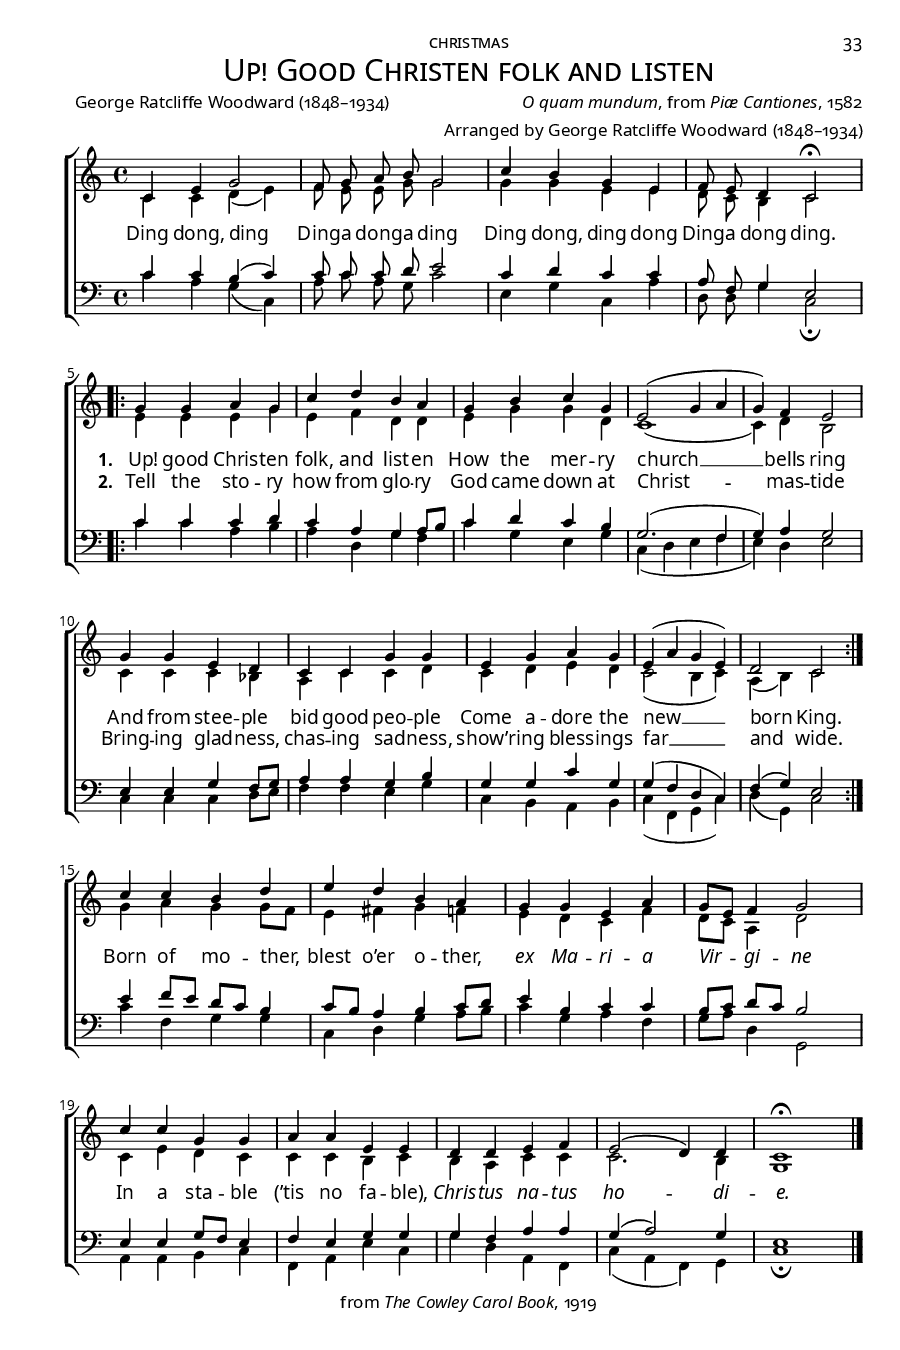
\version "2.14.2"
\include "util.ly"
 \header {
  title = \markup{\override #'(font-name . "Garamond Premr Pro Smbd Subh"){ \abs-fontsize #15 \smallCapsOldStyle"Up! Good Christen folk and listen"}}
  poet = \markup\oldStyleNum"George Ratcliffe Woodward (1848–1934)"
  composer = \markup \concat{ \italic "O quam mundum" ", from " \italic "Piæ Cantiones" \oldStyleNum", 1582"}
  arranger = \markup\oldStyleNum"Arranged by George Ratcliffe Woodward (1848–1934)"
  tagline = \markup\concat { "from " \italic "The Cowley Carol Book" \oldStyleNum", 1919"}
}
\paper {
  %print-all-headers = ##f
  paper-height = 9\in
  paper-width = 6\in
  indent = 0\in
  %system-system-spacing = #'((basic-distance . 10) (padding . 0))
  system-system-spacing =
    #'((basic-distance . 0)
       (minimum-distance . 0)
       (padding . -5.35)
       (stretchability . 100))
  ragged-last-bottom = ##f
  ragged-bottom = ##f
  two-sided = ##t
  inner-margin = 0.5\in
  outer-margin = 0.25\in
  top-margin = 0.25\in
  bottom-margin = 0.25\in
  first-page-number = #033
  print-first-page-number = ##t
  headerLine = \markup{ \smallCapsOldStyle"christmas"}
  oddHeaderMarkup = \markup\fill-line{
     \abs-fontsize #8.5
     \combine 
        \fill-line{"" \on-the-fly #print-page-number-check-first
        \oldStylePageNum""
        }
        \fill-line{\headerLine}
  }
  evenHeaderMarkup = \markup {
     \abs-fontsize #8.5
     \combine
        \on-the-fly #print-page-number-check-first
        \oldStylePageNum""
        \fill-line{\headerLine}
  }
}
#(set-global-staff-size 15) \paper{ #(define fonts (make-pango-font-tree "GoudyOlSt BT" "Garamond Premier Pro" "Garamond Premier Pro" (/ 15 20))) }
global = {
  \key c \major
  \time 4/4
  \autoBeamOff
}

sopMusic = \relative c' {
  c4 e g2 |
  f8 g a b g2 |
  c4 b g e |
  f8 e d4 c2\fermata \break
  \repeat volta 2 {
    g'4 g a g |
    
    c d b a |
    g b c g |
    e2( g4 a |
    g) f e2 |
    g4 g e d |
    c c g' g |
    
    e g a g |
    e( a g e) |
    d2 c |
  } \break
  c'4 c b d |
  e d b a |
  g g e a |
  
  g8[ e] f4 g2 |
  c4 c g g |
  a a e e |
  d d e f |
  e2( d4) d |
  c1\fermata \bar "|."
}
sopWords = \lyricmode {
  
}

altoMusic = \relative c' {
  c4 c d( e) |
  f8 e e g g2 |
  g4 g e e |
  d8 c b4 c2 |
  e4 e e g |
  
  e f d d |
  e g g d |
  c1( |
  c4) d b2 |
  c4 c c bes |
  a c c d |
  
  c d e d |
  c2( b4 c) |
  a( b) c2 |
  g'4 a g g8[ f] |
  e4 fis g f |
  e d c f |
  
  d8[ c] a4 d2 |
  c4 e d c |
  c c b c |
  b a c c |
  c2. b4 |
  g1 \bar "|."
}
altoWords = \lyricmode {
  \dropLyricsV
  Ding dong, ding
  Ding -- a dong -- a ding
  Ding dong, ding dong
  Ding -- a dong ding.
  
  \set stanza = #"1. "
  Up! good Chris -- ten folk, and list -- en
  How the mer -- ry church __ bells ring
  And from stee -- ple bid good peo -- ple
  Come a -- dore the new __ born King.
  
  \raiseLyrics
  Born of mo -- ther, blest o’er o -- ther,
  \markup\italic ex \markup\italic Ma -- \markup\italic ri -- \markup\italic a
  \markup\italic Vir -- \markup\italic gi -- \markup\italic ne
  In a sta -- ble "(’tis" no fa -- ble),
  \markup\italic Chris -- \markup\italic tus \markup\italic na -- \markup\italic tus \markup\italic ho -- \markup\italic di -- \markup\italic e.
}
altoWordsII = \lyricmode {
  \dropLyricsV
%\markup\italic 
  \repeat unfold 16 {\skip1}
  \set stanza = #"2. "
  Tell the sto -- ry how from glo -- ry
  God came down at Christ -- mas -- tide
  Bring -- ing glad -- ness, chas -- ing sad -- ness,
  show’r -- ing bless -- ings far __ and wide.
}
altoWordsIII = \lyricmode {
  \set stanza = #"3. "
  \set ignoreMelismata = ##t
}
altoWordsIV = \lyricmode {
  \set stanza = #"4. "
  \set ignoreMelismata = ##t
}
altoWordsV = \lyricmode {
  \set stanza = #"5. "
  \set ignoreMelismata = ##t
}
altoWordsVI = \lyricmode {
  \set stanza = #"6. "
  \set ignoreMelismata = ##t
}
tenorMusic = \relative c' {
  c4 c b( c) |
  c8 c c d e2 |
  c4 d c c |
  a8 f g4 e2 |
  c'4 c c d |
  
  c a g a8[ b] |
  c4 d c b |
  g2.( f4 |
  g) a g2 |
  e4 e g f8[ g] |
  a4 a g b |
  
  g g c g |
  g( f d c) |
  f( g) e2 |
  e'4 f8[ e] d[ c] b4 |
  c8[ b] a4 b c8[ d] |
  e4 b c c |
  
  b8[ c] d[ c] b2 |
  e,4 e g8[ f] e4 |
  f e g g |
  g f a a |
  g( a2) g4 |
  e1 \bar "|."
}
tenorWords = \lyricmode {

}

bassMusic = \relative c {
  c'4 a g( c,) |
  a'8 c a g c2 |
  e,4 g c, a' |
  d,8 d g4 c,2\fermata |
  c'4 c a b |
  
  a d, g f |
  c' g e g |
  c,( d e f |
  e) d e2 |
  c4 c c d8[ e] |
  f4 f e g |
  
  c, b a b |
  c( f, g c) |
  d( g,) c2 |
  c'4 f, g g |
  c, d g a8[ b] |
  c4 g a f |
  
  g8[ a] d,4 g,2 |
  a4 a b c |
  f, a e' c |
  g' d a f |
  c'( a f) g |
  c1\fermata \bar "|."
}
bassWords = \lyricmode {

}

pianoRH = \relative c' {
  
}
pianoLH = \relative c' {
  
}

\score {
  <<
   \new ChoirStaff <<
    \new Staff = women <<
      \new Voice = "sopranos" { \voiceOne << \global \sopMusic >> }
      \new Voice = "altos" { \voiceTwo << \global \altoMusic >> }
    >>
    \new Lyrics \with { alignAboveContext = #"women" \override VerticalAxisGroup #'nonstaff-relatedstaff-spacing = #'((basic-distance . 1))} \lyricsto "sopranos" \sopWords
    \new Lyrics = "altosVI"  \with { alignBelowContext = #"women" } \lyricsto "altos" \altoWordsVI
    \new Lyrics = "altosV"  \with { alignBelowContext = #"women" } \lyricsto "altos" \altoWordsV
    \new Lyrics = "altosIV"  \with { alignBelowContext = #"women" } \lyricsto "altos" \altoWordsIV
    \new Lyrics = "altosIII"  \with { alignBelowContext = #"women" } \lyricsto "altos" \altoWordsIII
    \new Lyrics = "altosII"  \with { alignBelowContext = #"women" } \lyricsto "altos" \altoWordsII
    \new Lyrics = "altos"  \with { alignBelowContext = #"women" } \lyricsto "altos" \altoWords
   \new Staff = men <<
      \clef bass
      \new Voice = "tenors" { \voiceOne << \global \tenorMusic >> }
      \new Voice = "basses" { \voiceTwo << \global \bassMusic >> }
    >>
    \new Lyrics \with { alignAboveContext = #"men" \override VerticalAxisGroup #'nonstaff-relatedstaff-spacing = #'((basic-distance . 1)) } \lyricsto "tenors" \tenorWords
    \new Lyrics \with { alignBelowContext = #"men" \override VerticalAxisGroup #'nonstaff-relatedstaff-spacing = #'((basic-distance . 1)) } \lyricsto "basses" \bassWords
  >>
%    \new PianoStaff << \new Staff { \new Voice { \pianoRH } } \new Staff { \clef "bass" \pianoLH } >>
  >>
  \layout {
    \context {
      \Score
      %\override SpacingSpanner #'base-shortest-duration = #(ly:make-moment 1 8)
      %\override SpacingSpanner #'common-shortest-duration = #(ly:make-moment 1 4)
    }
    \context {
      % Remove all empty staves
      % \Staff \RemoveEmptyStaves \override VerticalAxisGroup #'remove-first = ##t
    }
    \context {
      \Lyrics
      \override LyricText #'X-offset = #center-on-word
    }
  }
  \midi {
    \tempo 4 = 135
    \set Staff.midiInstrument = "flute"
  
    \context {
      \Voice
      \remove "Dynamic_performer"
    }
  }
}
